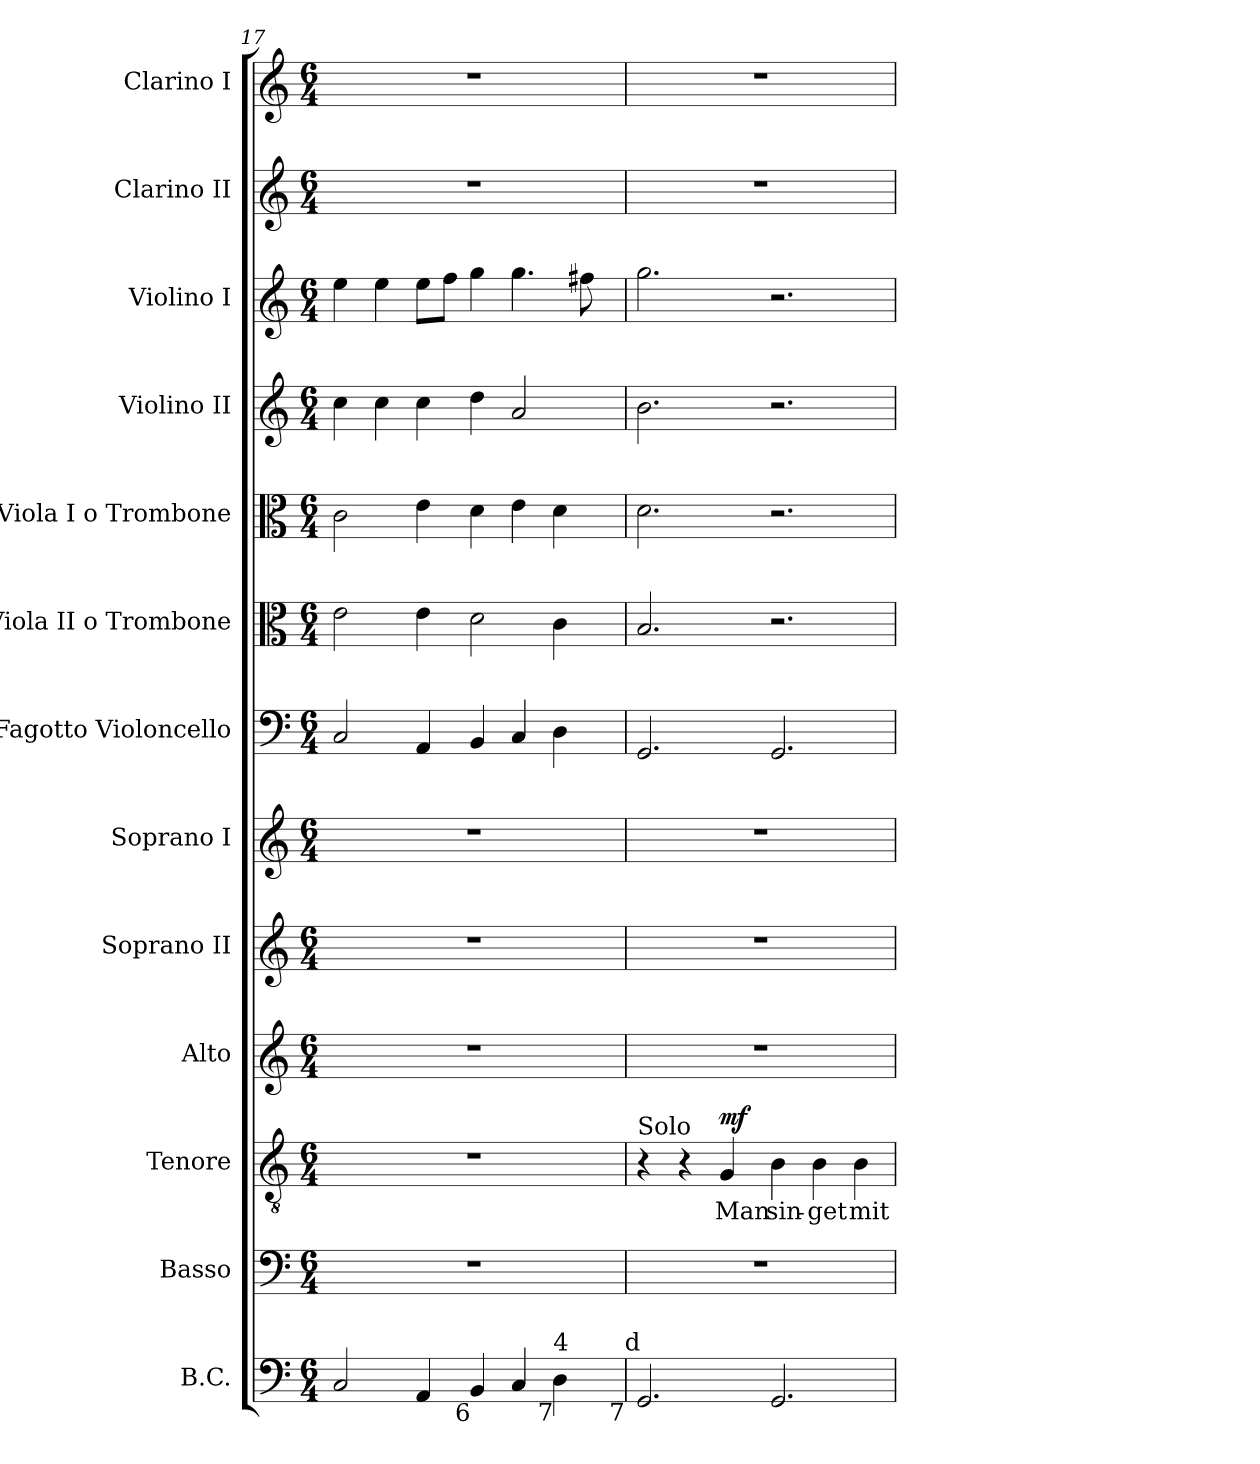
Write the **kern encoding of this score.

**kern	**kern	**kern	**text	**dynam	**kern	**kern	**kern	**kern	**kern	**kern	**kern	**kern	**kern	**kern
*part13	*part12	*part11	*part11	*part11	*part10	*part9	*part8	*part7	*part6	*part5	*part4	*part3	*part2	*part1
*staff13	*staff12	*staff11	*staff11	*staff11	*staff10	*staff9	*staff8	*staff7	*staff6	*staff5	*staff4	*staff3	*staff2	*staff1
*I"B.C.	*I"Basso	*I"Tenore	*	*	*I"Alto	*I"Soprano II	*I"Soprano I	*I"Fagotto Violoncello	*I"Viola II o Trombone	*I"Viola I o Trombone	*I"Violino II	*I"Violino I	*I"Clarino II	*I"Clarino I
*	*I'B.	*I'T.	*	*	*	*I'S.	*I'S.	*I'Fg.	*I'Vla.	*I'Vla.	*I'Vln. II	*I'Vln. I	*	*
!!LO:PB:g=z
*clefF4	*clefF4	*clefGv2	*	*	*clefG2	*clefG2	*clefG2	*clefF4	*clefC3	*clefC3	*clefG2	*clefG2	*clefG2	*clefG2
*	*	*ITrd7c12	*	*	*	*	*	*	*	*	*	*	*	*
*k[]	*k[]	*k[]	*	*	*k[]	*k[]	*k[]	*k[]	*k[]	*k[]	*k[]	*k[]	*k[]	*k[]
*C:	*C:	*C:	*	*	*C:	*C:	*C:	*C:	*C:	*C:	*C:	*C:	*C:	*C:
*M6/4	*M6/4	*M6/4	*	*	*M6/4	*M6/4	*M6/4	*M6/4	*M6/4	*M6/4	*M6/4	*M6/4	*M6/4	*M6/4
=17	=17	=17	=17	=17	=17	=17	=17	=17	=17	=17	=17	=17	=17	=17
!	!LO:N:vis=1	!LO:N:vis=1	!	!	!LO:N:vis=1	!LO:N:vis=1	!LO:N:vis=1	!	!	!	!	!	!LO:N:vis=1	!LO:N:vis=1
*^	*	*	*	*	*	*	*	*	*	*	*	*	*	*
2Ci/	1ryy	1.r	1.r	.	.	1.r	1.r	1.r	2Ci/	2ei\	2ci\	4cci\	4eei\	1.r	1.r
.	.	.	.	.	.	.	.	.	.	.	.	4cci\	4eei\	.	.
4AAi/	.	.	.	.	.	.	.	.	4AAi/	4ei\	4ei\	4cci\	8eei\L	.	.
.	.	.	.	.	.	.	.	.	.	.	.	.	8ffi\J	.	.
!LO:TX:b:rj:t=6	!	!	!	!	!	!	!	!	!	!	!	!	!	!	!
4BBi/	.	.	.	.	.	.	.	.	4BBi/	2di\	4di\	4ddi\	4ggi\	.	.
4Ci/	4ryy	.	.	.	.	.	.	.	4Ci/	.	4ei\	2ai/	4.ggi\	.	.
!LO:TX:b:rj:t=7	!	!	!	!	!	!	!	!	!	!	!	!	!	!	!
!LO:TX:t=4	!	!	!	!	!	!	!	!	!	!	!	!	!	!	!
4Di\	8ryy	.	.	.	.	.	.	.	4Di\	4ci\	4di\	.	.	.	.
.	16ryy	.	.	.	.	.	.	.	.	.	.	.	8ff#Xi\	.	.
.	32ryy	.	.	.	.	.	.	.	.	.	.	.	.	.	.
.	64ryy	.	.	.	.	.	.	.	.	.	.	.	.	.	.
.	128...ryy	.	.	.	.	.	.	.	.	.	.	.	.	.	.
!	!LO:TX:b:rj:t=7	!	!	!	!	!	!	!	!	!	!	!	!	!	!
!	!LO:TX:t=d	!	!	!	!	!	!	!	!	!	!	!	!	!	!
.	1024ryy	.	.	.	.	.	.	.	.	.	.	.	.	.	.
=18	=18	=18	=18	=18	=18	=18	=18	=18	=18	=18	=18	=18	=18	=18	=18
!	!	!	!LO:TX:a:t=Solo	!	!	!	!	!	!	!	!	!	!	!	!
!	!	!LO:N:vis=1	!	!	!	!LO:N:vis=1	!LO:N:vis=1	!LO:N:vis=1	!	!	!	!	!	!LO:N:vis=1	!LO:N:vis=1
*v	*v	*	*	*	*	*	*	*	*	*	*	*	*	*	*
2.GGi/	1.r	4r	.	.	1.r	1.r	1.r	2.GGi/	2.Bi/	2.di\	2.bi\	2.ggi\	1.r	1.r
.	.	4r	.	.	.	.	.	.	.	.	.	.	.	.
!	!	!	!LO:LY:b:color=#000000	!	!	!	!	!	!	!	!	!	!	!
.	.	4GGi/	Man	mf	.	.	.	.	.	.	.	.	.	.
!	!	!	!LO:LY:b:color=#000000	!	!	!	!	!	!	!	!	!	!	!
2.GGi/	.	4BBi\	sin-	.	.	.	.	2.GGi/	2.r	2.r	2.r	2.r	.	.
!	!	!	!LO:LY:b:color=#000000	!	!	!	!	!	!	!	!	!	!	!
.	.	4BBi\	-get	.	.	.	.	.	.	.	.	.	.	.
!	!	!	!LO:LY:b:color=#000000	!	!	!	!	!	!	!	!	!	!	!
.	.	4BBi\	mit	.	.	.	.	.	.	.	.	.	.	.
=	=	=	=	=	=	=	=	=	=	=	=	=	=	=
*-	*-	*-	*-	*-	*-	*-	*-	*-	*-	*-	*-	*-	*-	*-
